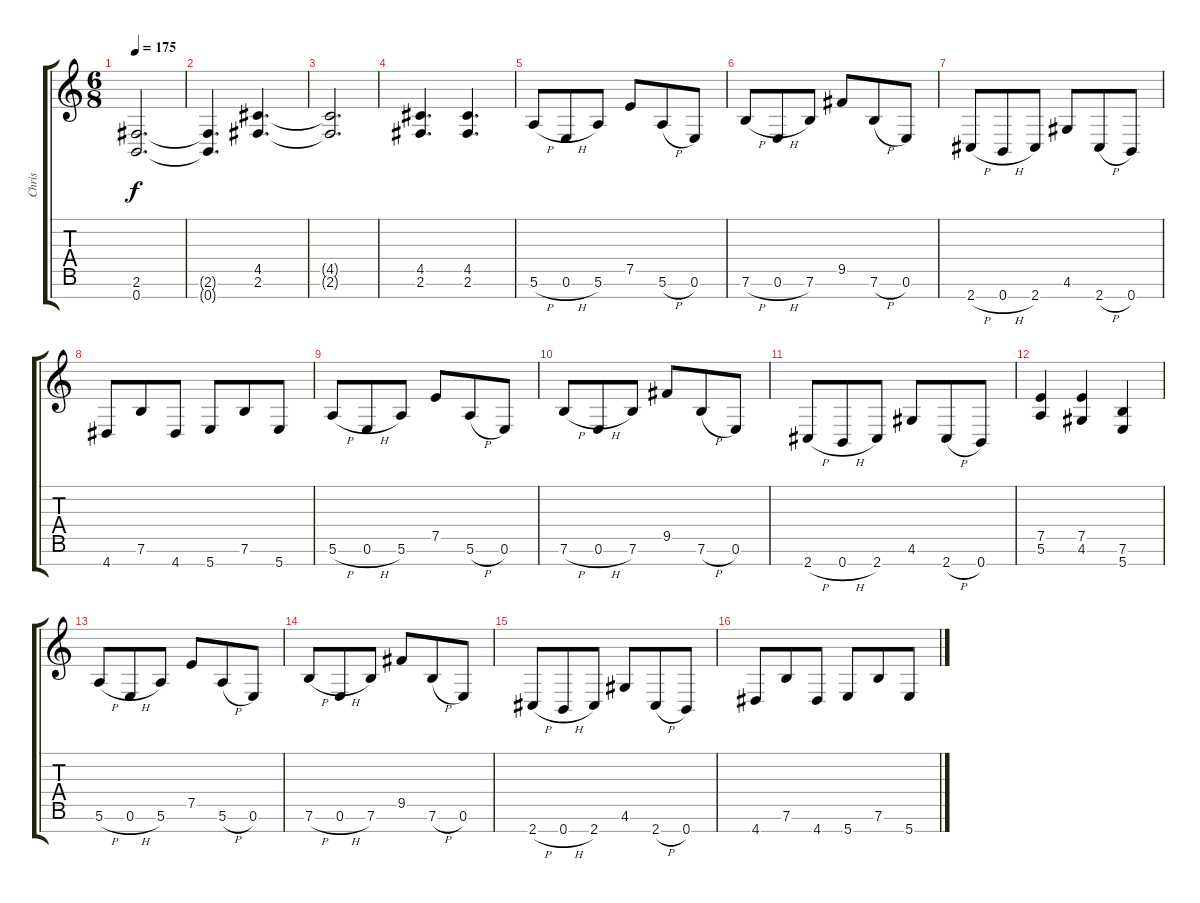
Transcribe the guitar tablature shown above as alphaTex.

\track ("Chris" "Chris") {instrument overdrivenguitar}
\staff {score tabs}
\tuning (E4 B3 G3 D3 A2 E2 B1) {hide}
\ts (6 8)
\tempo 175
\clef g2
\ks c
(2.6 0.7).2{d dy f} |
(2.6{t} 0.7{t}).4{d} (4.5 2.6).4{d} |
(4.5{t} 2.6{t}).2{d} |
(4.5 2.6).4{d} (4.5 2.6).4{d} |
5.6{h}.8 0.6{h}.8 5.6.8 7.5.8 5.6{h}.8 0.6.8 |
7.6{h}.8 0.6{h}.8 7.6.8 9.5.8 7.6{h}.8 0.6.8 |
2.7{h}.8 0.7{h}.8 2.7.8 4.6.8 2.7{h}.8 0.7.8 |
4.7.8 7.6.8 4.7.8 5.7.8 7.6.8 5.7.8 |
5.6{h}.8 0.6{h}.8 5.6.8 7.5.8 5.6{h}.8 0.6.8 |
7.6{h}.8 0.6{h}.8 7.6.8 9.5.8 7.6{h}.8 0.6.8 |
2.7{h}.8 0.7{h}.8 2.7.8 4.6.8 2.7{h}.8 0.7.8 |
(7.5 5.6).4 (7.5 4.6).4 (7.6 5.7).4 |
5.6{h}.8 0.6{h}.8 5.6.8 7.5.8 5.6{h}.8 0.6.8 |
7.6{h}.8 0.6{h}.8 7.6.8 9.5.8 7.6{h}.8 0.6.8 |
2.7{h}.8 0.7{h}.8 2.7.8 4.6.8 2.7{h}.8 0.7.8 |
4.7.8 7.6.8 4.7.8 5.7.8 7.6.8 5.7.8
